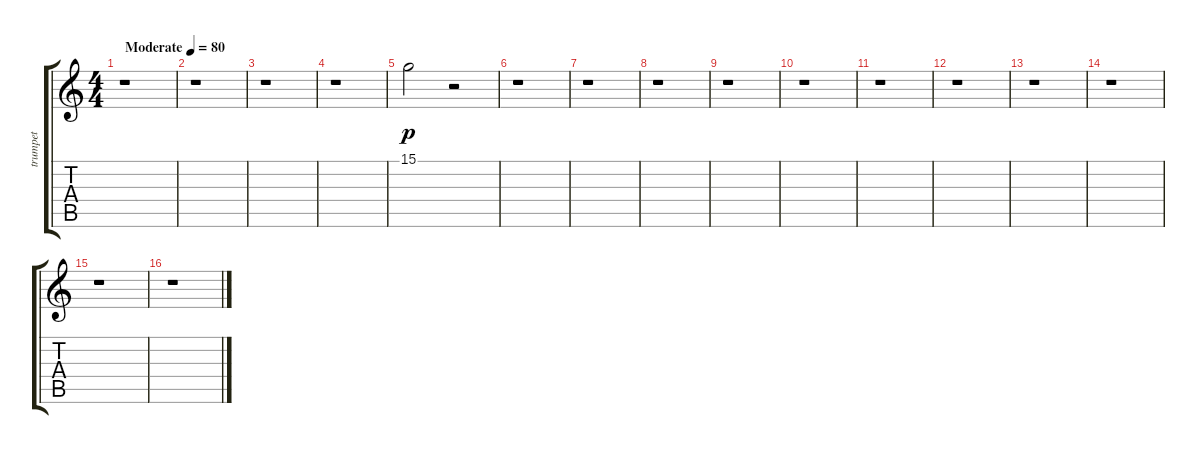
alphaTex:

\track ("trumpet" "trumpet") {instrument mutedtrumpet}
\staff {score tabs}
\tuning (E4 B3 G3 D3 A2 E2) {hide}
\ts (4 4)
\tempo (80 "Moderate")
\clef g2
\ks c
r.1{dy p instrument mutedtrumpet} |
r.1 |
r.1 |
r.1 |
15.1.2 r.2 |
r.1 |
r.1 |
r.1 |
r.1 |
r.1 |
r.1 |
r.1 |
r.1 |
r.1 |
r.1 |
r.1
